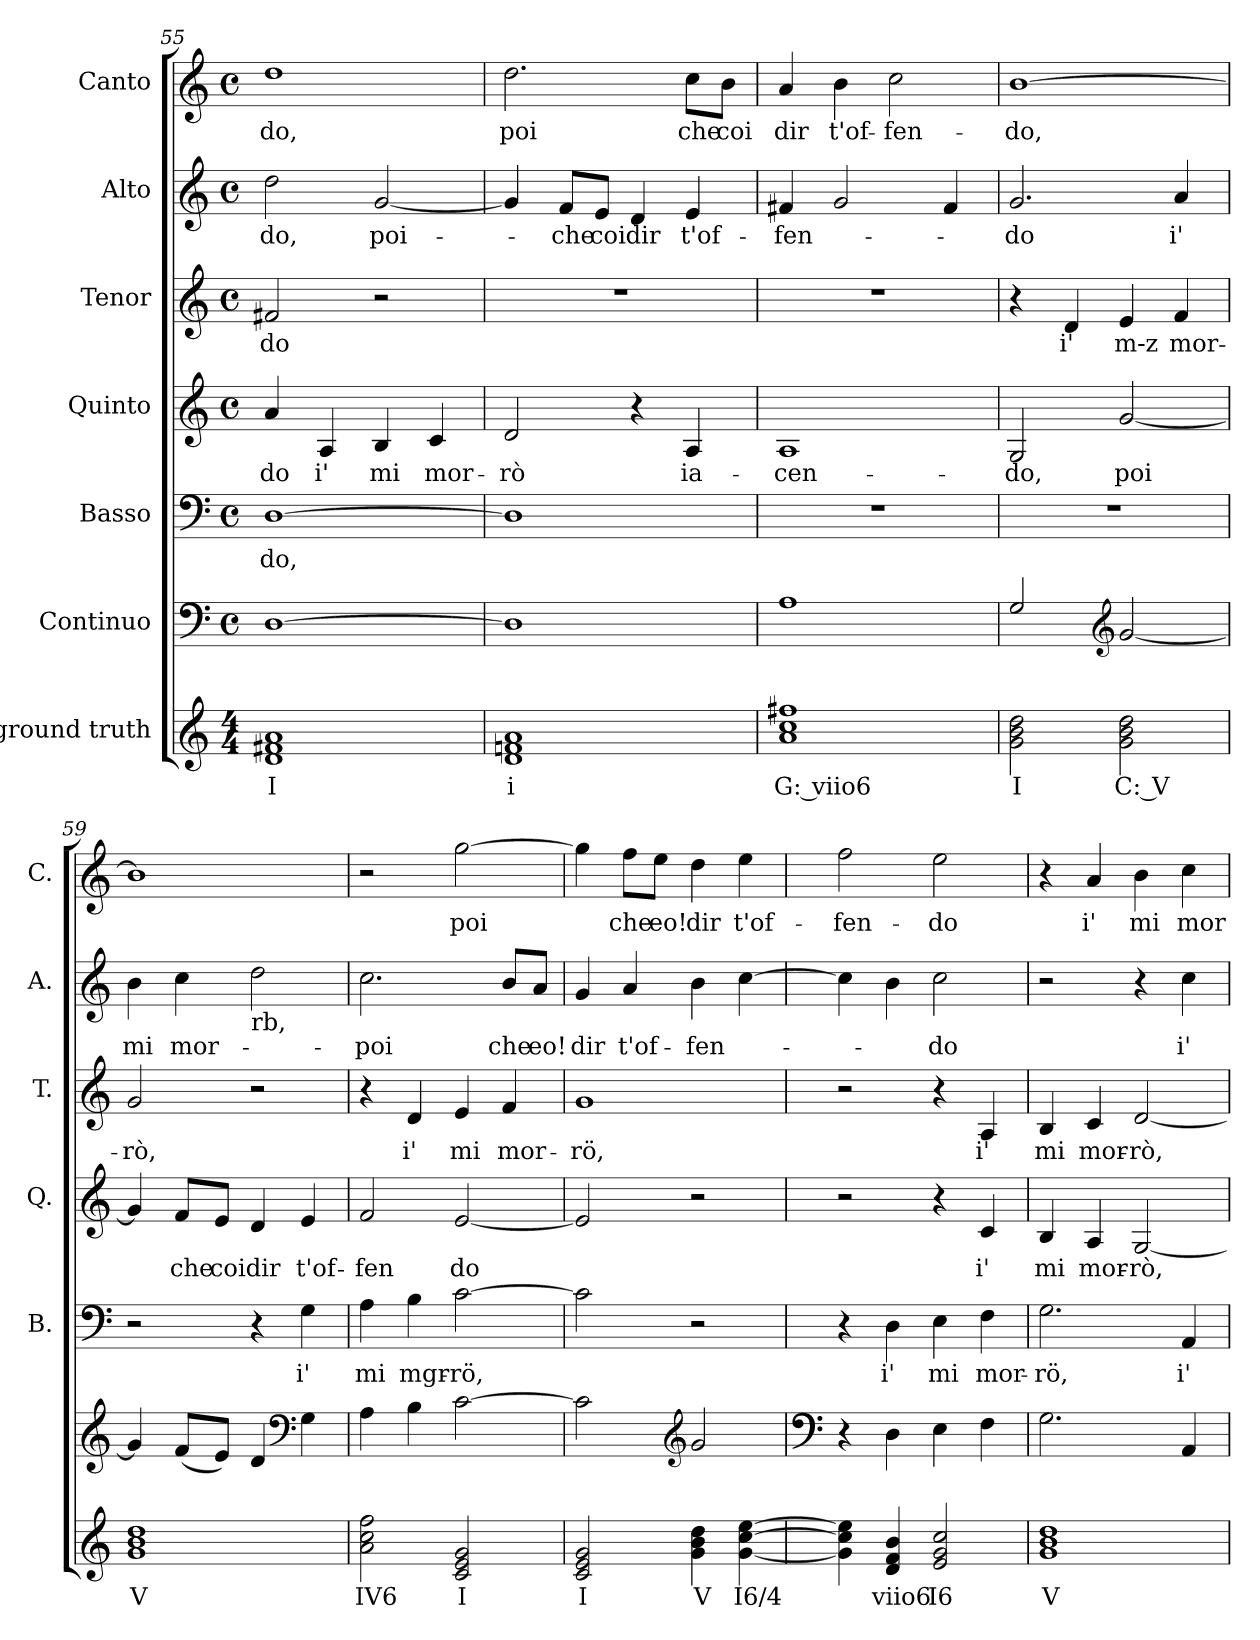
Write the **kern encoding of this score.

**kern	**text	**kern	**kern	**text	**kern	**text	**kern	**text	**kern	**text	**kern	**text
*part7	*part7	*part6	*part5	*part5	*part4	*part4	*part3	*part3	*part2	*part2	*part1	*part1
*staff7	*staff7	*staff6	*staff5	*staff5	*staff4	*staff4	*staff3	*staff3	*staff2	*staff2	*staff1	*staff1
*I"ground truth	*	*I"Continuo	*I"Basso	*	*I"Quinto	*	*I"Tenor	*	*I"Alto	*	*I"Canto	*
*	*	*	*I'B.	*	*I'Q.	*	*I'T.	*	*I'A.	*	*I'C.	*
*	*	*clefF4	*clefF4	*	*clefG2	*	*clefG2	*	*clefG2	*	*clefG2	*
*k[]	*	*k[]	*k[]	*	*k[]	*	*k[]	*	*k[]	*	*k[]	*
*M4/4	*	*M4/4	*M4/4	*	*M4/4	*	*M4/4	*	*M4/4	*	*M4/4	*
*	*	*met(c)	*met(c)	*	*met(c)	*	*met(c)	*	*met(c)	*	*met(c)	*
=55	=55	=55	=55	=55	=55	=55	=55	=55	=55	=55	=55	=55
!	!	!	!	!LO:LY:b	!	!	!	!	!	!	!	!
!	!	!	!	!	!	!LO:LY:b	!	!	!	!	!	!
!	!	!	!	!	!	!	!	!LO:LY:b	!	!	!	!
!	!	!	!	!	!	!	!	!	!	!LO:LY:b	!	!
!	!	!	!	!	!	!	!	!	!	!	!	!LO:LY:b
1d 1f#X 1a	I	[1D	[1D	-do,	4a/	-do	2f#X/	-do	2dd\	-do,	1dd	-do,
!	!	!	!	!	!	!LO:LY:b	!	!	!	!	!	!
.	.	.	.	.	4A/	-i'	.	.	.	.	.	.
!	!	!	!	!	!	!LO:LY:b	!	!	!	!	!	!
!	!	!	!	!	!	!	!	!	!	!LO:LY:b	!	!
.	.	.	.	.	4B/	-mi	2r	.	[2g/	-poi-	.	.
!	!	!	!	!	!	!LO:LY:b	!	!	!	!	!	!
.	.	.	.	.	4c/	-mor-	.	.	.	.	.	.
=56	=56	=56	=56	=56	=56	=56	=56	=56	=56	=56	=56	=56
!	!	!	!	!	!	!LO:LY:b	!	!	!	!	!	!
!	!	!	!	!	!	!	!	!	!	!	!	!LO:LY:b
1d 1fn 1a	i	1D]	1D]	.	2d/	-rò	1r	.	4g/]	.	2.dd\	-poi
!	!	!	!	!	!	!	!	!	!	!LO:LY:b	!	!
.	.	.	.	.	.	.	.	.	8f/L	-che	.	.
!	!	!	!	!	!	!	!	!	!	!LO:LY:b	!	!
.	.	.	.	.	.	.	.	.	8e/J	-coi	.	.
!	!	!	!	!	!	!	!	!	!	!LO:LY:b	!	!
.	.	.	.	.	4r	.	.	.	4d/	-dir	.	.
!	!	!	!	!	!	!LO:LY:b	!	!	!	!	!	!
!	!	!	!	!	!	!	!	!	!	!LO:LY:b	!	!
!	!	!	!	!	!	!	!	!	!	!	!	!LO:LY:b
.	.	.	.	.	4A/	-ia-	.	.	4e/	-t'of-	8cc\L	-che
!	!	!	!	!	!	!	!	!	!	!	!	!LO:LY:b
.	.	.	.	.	.	.	.	.	.	.	8b\J	-coi
=57	=57	=57	=57	=57	=57	=57	=57	=57	=57	=57	=57	=57
!	!	!	!	!	!	!LO:LY:b	!	!	!	!	!	!
!	!	!	!	!	!	!	!	!	!	!LO:LY:b	!	!
!	!	!	!	!	!	!	!	!	!	!	!	!LO:LY:b
1a 1cc 1ff#X	G: viio6	1A	1r	.	1A	-cen-	1r	.	4f#X/	-fen-	4a/	-dir
!	!	!	!	!	!	!	!	!	!	!	!	!LO:LY:b
.	.	.	.	.	.	.	.	.	2g/	.	4b\	-t'of-
!	!	!	!	!	!	!	!	!	!	!	!	!LO:LY:b
.	.	.	.	.	.	.	.	.	.	.	2cc\	-fen-
.	.	.	.	.	.	.	.	.	4f#/	.	.	.
=58	=58	=58	=58	=58	=58	=58	=58	=58	=58	=58	=58	=58
!	!	!	!	!	!	!LO:LY:b	!	!	!	!	!	!
!	!	!	!	!	!	!	!	!	!	!LO:LY:b	!	!
!	!	!	!	!	!	!	!	!	!	!	!	!LO:LY:b
2g 2b 2dd	I	2G/	1r	.	2G/	-do,	4r	.	2.g/	-do	[1b	-do,
!	!	!	!	!	!	!	!	!LO:LY:b	!	!	!	!
.	.	.	.	.	.	.	4d/	-i'	.	.	.	.
*	*	*clefG2	*	*	*	*	*	*	*	*	*	*
!	!	!	!	!	!	!LO:LY:b	!	!	!	!	!	!
!	!	!	!	!	!	!	!	!LO:LY:b	!	!	!	!
2g 2b 2dd	C: V	[2g/	.	.	[2g/	-poi	4e/	-m-z	.	.	.	.
!	!	!	!	!	!	!	!	!LO:LY:b	!	!	!	!
!	!	!	!	!	!	!	!	!	!	!LO:LY:b	!	!
.	.	.	.	.	.	.	4f/	-mor-	4a/	-i'	.	.
!!LO:PB:g=z
=59	=59	=59	=59	=59	=59	=59	=59	=59	=59	=59	=59	=59
!	!	!	!	!	!	!	!	!LO:LY:b	!	!	!	!
!	!	!	!	!	!	!	!	!	!	!LO:LY:b	!	!
1g 1b 1dd	V	4g/]	2r	.	4g/]	.	2g/	-rò,	4b\	-mi	1b]	.
!	!	!	!	!	!	!LO:LY:b	!	!	!	!	!	!
!	!	!	!	!	!	!	!	!	!	!LO:LY:b	!	!
.	.	(<8f/L	.	.	8f/L	-che	.	.	4cc\	-mor-	.	.
!	!	!	!	!	!	!LO:LY:b	!	!	!	!	!	!
.	.	8e/J)	.	.	8e/J	-coi	.	.	.	.	.	.
!	!	!	!	!	!	!	!	!	!LO:TX:b:t=rb,	!	!	!
!	!	!	!	!	!	!LO:LY:b	!	!	!	!	!	!
.	.	4d/	4r	.	4d/	-dir	2r	.	2dd\	.	.	.
*	*	*clefF4	*	*	*	*	*	*	*	*	*	*
!	!	!	!	!LO:LY:b	!	!	!	!	!	!	!	!
!	!	!	!	!	!	!LO:LY:b	!	!	!	!	!	!
.	.	4G\	4G\	-i'	4e/	-t'of-	.	.	.	.	.	.
=60	=60	=60	=60	=60	=60	=60	=60	=60	=60	=60	=60	=60
!	!	!	!	!LO:LY:b	!	!	!	!	!	!	!	!
!	!	!	!	!	!	!LO:LY:b	!	!	!	!	!	!
!	!	!	!	!	!	!	!	!	!	!LO:LY:b	!	!
2a 2cc 2ff	IV6	4A\	4A\	-mi	2f/	-fen	4r	.	2.cc\	-poi	2r	.
!	!	!	!	!LO:LY:b	!	!	!	!	!	!	!	!
!	!	!	!	!	!	!	!	!LO:LY:b	!	!	!	!
.	.	4B\	4B\	-mgr-	.	.	4d/	-i'	.	.	.	.
!	!	!	!	!LO:LY:b	!	!	!	!	!	!	!	!
!	!	!	!	!	!	!LO:LY:b	!	!	!	!	!	!
!	!	!	!	!	!	!	!	!LO:LY:b	!	!	!	!
!	!	!	!	!	!	!	!	!	!	!	!	!LO:LY:b
2c 2e 2g	I	[2c\	[2c\	-rö,	[2e/	-do	4e/	-mi	.	.	[2gg\	-poi
!	!	!	!	!	!	!	!	!LO:LY:b	!	!	!	!
!	!	!	!	!	!	!	!	!	!	!LO:LY:b	!	!
.	.	.	.	.	.	.	4f/	-mor-	8b\L	-che	.	.
!	!	!	!	!	!	!	!	!	!	!LO:LY:b	!	!
.	.	.	.	.	.	.	.	.	8a/J	-eo!	.	.
=61	=61	=61	=61	=61	=61	=61	=61	=61	=61	=61	=61	=61
!	!	!	!	!	!	!	!	!LO:LY:b	!	!	!	!
!	!	!	!	!	!	!	!	!	!	!LO:LY:b	!	!
2c 2e 2g	I	2c\]	2c\]	.	2e/]	.	1g	-rö,	4g/	-dir	4gg\]	.
!	!	!	!	!	!	!	!	!	!	!LO:LY:b	!	!
!	!	!	!	!	!	!	!	!	!	!	!	!LO:LY:b
.	.	.	.	.	.	.	.	.	4a/	-t'of-	8ff\L	-che
!	!	!	!	!	!	!	!	!	!	!	!	!LO:LY:b
.	.	.	.	.	.	.	.	.	.	.	8ee\J	-eo!
*	*	*clefG2	*	*	*	*	*	*	*	*	*	*
!	!	!	!	!	!	!	!	!	!	!LO:LY:b	!	!
!	!	!	!	!	!	!	!	!	!	!	!	!LO:LY:b
4g 4b 4dd	V	2g/	2r	.	2r	.	.	.	4b\	-fen-	4dd\	-dir
!	!	!	!	!	!	!	!	!	!	!	!	!LO:LY:b
[4g [4cc [4ee	I6/4	.	.	.	.	.	.	.	[4cc\	.	4ee\	-t'of-
=62	=62	=62	=62	=62	=62	=62	=62	=62	=62	=62	=62	=62
*	*	*clefF4	*	*	*	*	*	*	*	*	*	*
!	!	!	!	!	!	!	!	!	!	!	!	!LO:LY:b
4g] 4cc] 4ee]	.	4r	4r	.	2r	.	2r	.	4cc\]	.	2ff\	-fen-
!	!	!	!	!LO:LY:b	!	!	!	!	!	!	!	!
4d 4f 4b	viio6	4D\	4D\	-i'	.	.	.	.	4b\	.	.	.
!	!	!	!	!LO:LY:b	!	!	!	!	!	!	!	!
!	!	!	!	!	!	!	!	!	!	!LO:LY:b	!	!
!	!	!	!	!	!	!	!	!	!	!	!	!LO:LY:b
2e 2g 2cc	I6	4E\	4E\	-mi	4r	.	4r	.	2cc\	-do	2ee\	-do
!	!	!	!	!LO:LY:b	!	!	!	!	!	!	!	!
!	!	!	!	!	!	!LO:LY:b	!	!	!	!	!	!
!	!	!	!	!	!	!	!	!LO:LY:b	!	!	!	!
.	.	4F\	4F\	-mor-	4c/	-i'	4A/	-i'	.	.	.	.
=63	=63	=63	=63	=63	=63	=63	=63	=63	=63	=63	=63	=63
!	!	!	!	!LO:LY:b	!	!	!	!	!	!	!	!
!	!	!	!	!	!	!LO:LY:b	!	!	!	!	!	!
!	!	!	!	!	!	!	!	!LO:LY:b	!	!	!	!
1g 1b 1dd	V	2.G\	2.G\	-rö,	4B/	-mi	4B/	-mi	2r	.	4r	.
!	!	!	!	!	!	!LO:LY:b	!	!	!	!	!	!
!	!	!	!	!	!	!	!	!LO:LY:b	!	!	!	!
!	!	!	!	!	!	!	!	!	!	!	!	!LO:LY:b
.	.	.	.	.	4A/	-mor-	4c/	-mor-	.	.	4a/	-i'
!	!	!	!	!	!	!LO:LY:b	!	!	!	!	!	!
!	!	!	!	!	!	!	!	!LO:LY:b	!	!	!	!
!	!	!	!	!	!	!	!	!	!	!	!	!LO:LY:b
.	.	.	.	.	[2G/	-rò,	[2d/	-rò,	4r	.	4b\	-mi
!	!	!	!	!LO:LY:b	!	!	!	!	!	!	!	!
!	!	!	!	!	!	!	!	!	!	!LO:LY:b	!	!
!	!	!	!	!	!	!	!	!	!	!	!	!LO:LY:b
.	.	4AA/	4AA/	-i'	.	.	.	.	4cc\	-i'	4cc\	-mor-
=	=	=	=	=	=	=	=	=	=	=	=	=
*-	*-	*-	*-	*-	*-	*-	*-	*-	*-	*-	*-	*-
